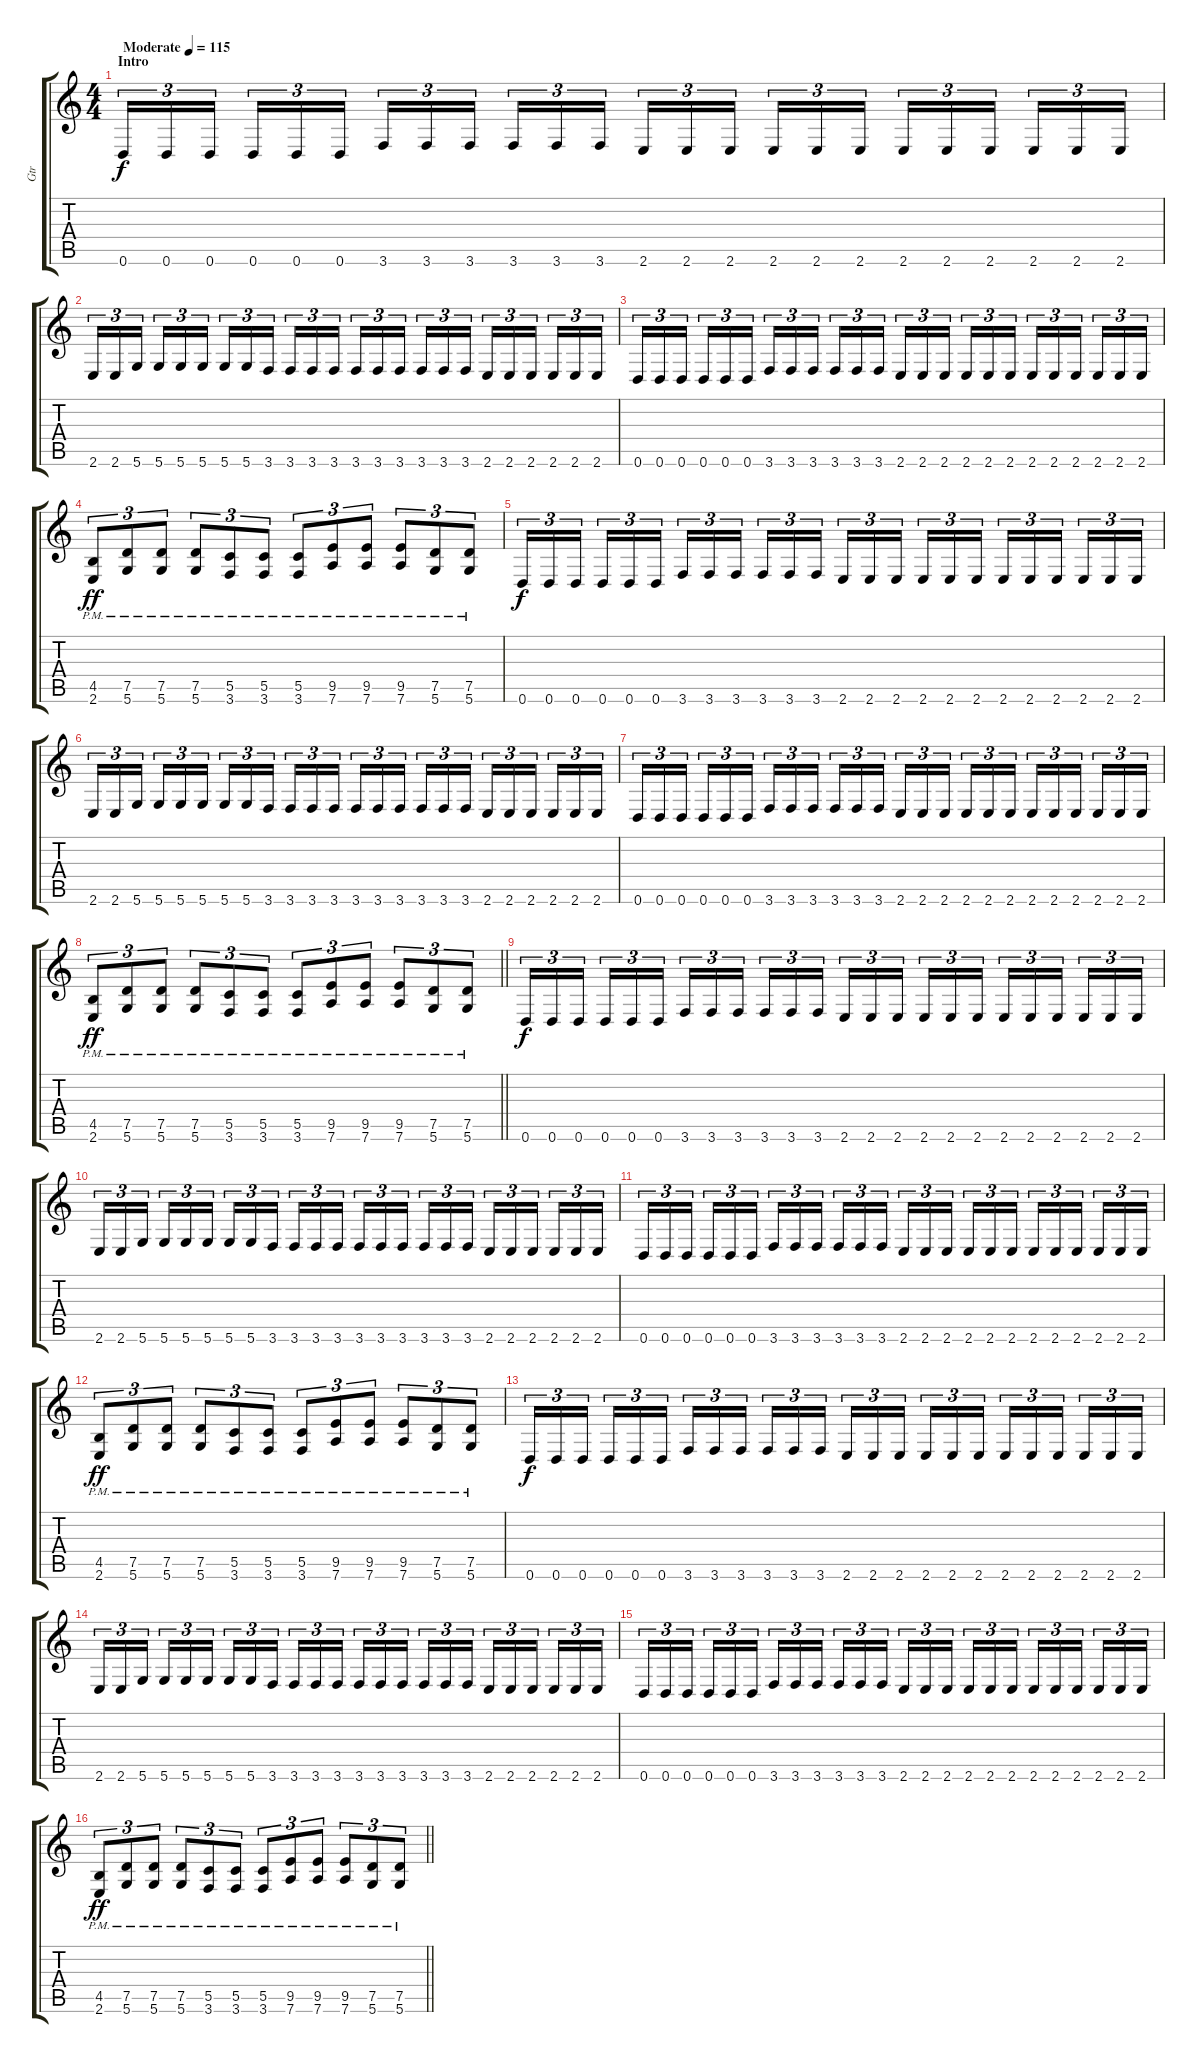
\track ("Gtr" "Gtr") {instrument overdrivenguitar}
\staff {score tabs}
\tuning (D4 A3 F3 C3 G2 D2) {hide}
\ts (4 4)
\section ("" "Intro")
\tempo (115 "Moderate")
\clef g2
\ks c
0.6.16{tu (3 2) dy f instrument overdrivenguitar} 0.6.16{tu (3 2)} 0.6.16{tu (3 2) beam splitsecondary} 0.6.16{tu (3 2)} 0.6.16{tu (3 2)} 0.6.16{tu (3 2)} 3.6.16{tu (3 2)} 3.6.16{tu (3 2)} 3.6.16{tu (3 2) beam splitsecondary} 3.6.16{tu (3 2)} 3.6.16{tu (3 2)} 3.6.16{tu (3 2)} 2.6.16{tu (3 2)} 2.6.16{tu (3 2)} 2.6.16{tu (3 2) beam splitsecondary} 2.6.16{tu (3 2)} 2.6.16{tu (3 2)} 2.6.16{tu (3 2)} 2.6.16{tu (3 2)} 2.6.16{tu (3 2)} 2.6.16{tu (3 2) beam splitsecondary} 2.6.16{tu (3 2)} 2.6.16{tu (3 2)} 2.6.16{tu (3 2)} |
2.6.16{tu (3 2)} 2.6.16{tu (3 2)} 5.6.16{tu (3 2) beam splitsecondary} 5.6.16{tu (3 2)} 5.6.16{tu (3 2)} 5.6.16{tu (3 2)} 5.6.16{tu (3 2)} 5.6.16{tu (3 2)} 3.6.16{tu (3 2) beam splitsecondary} 3.6.16{tu (3 2)} 3.6.16{tu (3 2)} 3.6.16{tu (3 2)} 3.6.16{tu (3 2)} 3.6.16{tu (3 2)} 3.6.16{tu (3 2) beam splitsecondary} 3.6.16{tu (3 2)} 3.6.16{tu (3 2)} 3.6.16{tu (3 2)} 2.6.16{tu (3 2)} 2.6.16{tu (3 2)} 2.6.16{tu (3 2) beam splitsecondary} 2.6.16{tu (3 2)} 2.6.16{tu (3 2)} 2.6.16{tu (3 2)} |
0.6.16{tu (3 2)} 0.6.16{tu (3 2)} 0.6.16{tu (3 2) beam splitsecondary} 0.6.16{tu (3 2)} 0.6.16{tu (3 2)} 0.6.16{tu (3 2)} 3.6.16{tu (3 2)} 3.6.16{tu (3 2)} 3.6.16{tu (3 2) beam splitsecondary} 3.6.16{tu (3 2)} 3.6.16{tu (3 2)} 3.6.16{tu (3 2)} 2.6.16{tu (3 2)} 2.6.16{tu (3 2)} 2.6.16{tu (3 2) beam splitsecondary} 2.6.16{tu (3 2)} 2.6.16{tu (3 2)} 2.6.16{tu (3 2)} 2.6.16{tu (3 2)} 2.6.16{tu (3 2)} 2.6.16{tu (3 2) beam splitsecondary} 2.6.16{tu (3 2)} 2.6.16{tu (3 2)} 2.6.16{tu (3 2)} |
(4.5{pm} 2.6{pm}).8{tu (3 2) dy ff} (7.5{pm} 5.6{pm}).8{tu (3 2)} (7.5{pm} 5.6{pm}).8{tu (3 2)} (7.5{pm} 5.6{pm}).8{tu (3 2)} (5.5{pm} 3.6{pm}).8{tu (3 2)} (5.5{pm} 3.6{pm}).8{tu (3 2)} (5.5{pm} 3.6{pm}).8{tu (3 2)} (9.5{pm} 7.6{pm}).8{tu (3 2)} (9.5{pm} 7.6{pm}).8{tu (3 2)} (9.5{pm} 7.6{pm}).8{tu (3 2)} (7.5{pm} 5.6{pm}).8{tu (3 2)} (7.5{pm} 5.6{pm}).8{tu (3 2)} |
0.6.16{tu (3 2) dy f} 0.6.16{tu (3 2)} 0.6.16{tu (3 2) beam splitsecondary} 0.6.16{tu (3 2)} 0.6.16{tu (3 2)} 0.6.16{tu (3 2)} 3.6.16{tu (3 2)} 3.6.16{tu (3 2)} 3.6.16{tu (3 2) beam splitsecondary} 3.6.16{tu (3 2)} 3.6.16{tu (3 2)} 3.6.16{tu (3 2)} 2.6.16{tu (3 2)} 2.6.16{tu (3 2)} 2.6.16{tu (3 2) beam splitsecondary} 2.6.16{tu (3 2)} 2.6.16{tu (3 2)} 2.6.16{tu (3 2)} 2.6.16{tu (3 2)} 2.6.16{tu (3 2)} 2.6.16{tu (3 2) beam splitsecondary} 2.6.16{tu (3 2)} 2.6.16{tu (3 2)} 2.6.16{tu (3 2)} |
2.6.16{tu (3 2)} 2.6.16{tu (3 2)} 5.6.16{tu (3 2) beam splitsecondary} 5.6.16{tu (3 2)} 5.6.16{tu (3 2)} 5.6.16{tu (3 2)} 5.6.16{tu (3 2)} 5.6.16{tu (3 2)} 3.6.16{tu (3 2) beam splitsecondary} 3.6.16{tu (3 2)} 3.6.16{tu (3 2)} 3.6.16{tu (3 2)} 3.6.16{tu (3 2)} 3.6.16{tu (3 2)} 3.6.16{tu (3 2) beam splitsecondary} 3.6.16{tu (3 2)} 3.6.16{tu (3 2)} 3.6.16{tu (3 2)} 2.6.16{tu (3 2)} 2.6.16{tu (3 2)} 2.6.16{tu (3 2) beam splitsecondary} 2.6.16{tu (3 2)} 2.6.16{tu (3 2)} 2.6.16{tu (3 2)} |
0.6.16{tu (3 2)} 0.6.16{tu (3 2)} 0.6.16{tu (3 2) beam splitsecondary} 0.6.16{tu (3 2)} 0.6.16{tu (3 2)} 0.6.16{tu (3 2)} 3.6.16{tu (3 2)} 3.6.16{tu (3 2)} 3.6.16{tu (3 2) beam splitsecondary} 3.6.16{tu (3 2)} 3.6.16{tu (3 2)} 3.6.16{tu (3 2)} 2.6.16{tu (3 2)} 2.6.16{tu (3 2)} 2.6.16{tu (3 2) beam splitsecondary} 2.6.16{tu (3 2)} 2.6.16{tu (3 2)} 2.6.16{tu (3 2)} 2.6.16{tu (3 2)} 2.6.16{tu (3 2)} 2.6.16{tu (3 2) beam splitsecondary} 2.6.16{tu (3 2)} 2.6.16{tu (3 2)} 2.6.16{tu (3 2)} |
\barLineRight lightlight
(4.5{pm} 2.6{pm}).8{tu (3 2) dy ff} (7.5{pm} 5.6{pm}).8{tu (3 2)} (7.5{pm} 5.6{pm}).8{tu (3 2)} (7.5{pm} 5.6{pm}).8{tu (3 2)} (5.5{pm} 3.6{pm}).8{tu (3 2)} (5.5{pm} 3.6{pm}).8{tu (3 2)} (5.5{pm} 3.6{pm}).8{tu (3 2)} (9.5{pm} 7.6{pm}).8{tu (3 2)} (9.5{pm} 7.6{pm}).8{tu (3 2)} (9.5{pm} 7.6{pm}).8{tu (3 2)} (7.5{pm} 5.6{pm}).8{tu (3 2)} (7.5{pm} 5.6{pm}).8{tu (3 2)} |
0.6.16{tu (3 2) dy f} 0.6.16{tu (3 2)} 0.6.16{tu (3 2) beam splitsecondary} 0.6.16{tu (3 2)} 0.6.16{tu (3 2)} 0.6.16{tu (3 2)} 3.6.16{tu (3 2)} 3.6.16{tu (3 2)} 3.6.16{tu (3 2) beam splitsecondary} 3.6.16{tu (3 2)} 3.6.16{tu (3 2)} 3.6.16{tu (3 2)} 2.6.16{tu (3 2)} 2.6.16{tu (3 2)} 2.6.16{tu (3 2) beam splitsecondary} 2.6.16{tu (3 2)} 2.6.16{tu (3 2)} 2.6.16{tu (3 2)} 2.6.16{tu (3 2)} 2.6.16{tu (3 2)} 2.6.16{tu (3 2) beam splitsecondary} 2.6.16{tu (3 2)} 2.6.16{tu (3 2)} 2.6.16{tu (3 2)} |
2.6.16{tu (3 2)} 2.6.16{tu (3 2)} 5.6.16{tu (3 2) beam splitsecondary} 5.6.16{tu (3 2)} 5.6.16{tu (3 2)} 5.6.16{tu (3 2)} 5.6.16{tu (3 2)} 5.6.16{tu (3 2)} 3.6.16{tu (3 2) beam splitsecondary} 3.6.16{tu (3 2)} 3.6.16{tu (3 2)} 3.6.16{tu (3 2)} 3.6.16{tu (3 2)} 3.6.16{tu (3 2)} 3.6.16{tu (3 2) beam splitsecondary} 3.6.16{tu (3 2)} 3.6.16{tu (3 2)} 3.6.16{tu (3 2)} 2.6.16{tu (3 2)} 2.6.16{tu (3 2)} 2.6.16{tu (3 2) beam splitsecondary} 2.6.16{tu (3 2)} 2.6.16{tu (3 2)} 2.6.16{tu (3 2)} |
0.6.16{tu (3 2)} 0.6.16{tu (3 2)} 0.6.16{tu (3 2) beam splitsecondary} 0.6.16{tu (3 2)} 0.6.16{tu (3 2)} 0.6.16{tu (3 2)} 3.6.16{tu (3 2)} 3.6.16{tu (3 2)} 3.6.16{tu (3 2) beam splitsecondary} 3.6.16{tu (3 2)} 3.6.16{tu (3 2)} 3.6.16{tu (3 2)} 2.6.16{tu (3 2)} 2.6.16{tu (3 2)} 2.6.16{tu (3 2) beam splitsecondary} 2.6.16{tu (3 2)} 2.6.16{tu (3 2)} 2.6.16{tu (3 2)} 2.6.16{tu (3 2)} 2.6.16{tu (3 2)} 2.6.16{tu (3 2) beam splitsecondary} 2.6.16{tu (3 2)} 2.6.16{tu (3 2)} 2.6.16{tu (3 2)} |
(4.5{pm} 2.6{pm}).8{tu (3 2) dy ff} (7.5{pm} 5.6{pm}).8{tu (3 2)} (7.5{pm} 5.6{pm}).8{tu (3 2)} (7.5{pm} 5.6{pm}).8{tu (3 2)} (5.5{pm} 3.6{pm}).8{tu (3 2)} (5.5{pm} 3.6{pm}).8{tu (3 2)} (5.5{pm} 3.6{pm}).8{tu (3 2)} (9.5{pm} 7.6{pm}).8{tu (3 2)} (9.5{pm} 7.6{pm}).8{tu (3 2)} (9.5{pm} 7.6{pm}).8{tu (3 2)} (7.5{pm} 5.6{pm}).8{tu (3 2)} (7.5{pm} 5.6{pm}).8{tu (3 2)} |
0.6.16{tu (3 2) dy f} 0.6.16{tu (3 2)} 0.6.16{tu (3 2) beam splitsecondary} 0.6.16{tu (3 2)} 0.6.16{tu (3 2)} 0.6.16{tu (3 2)} 3.6.16{tu (3 2)} 3.6.16{tu (3 2)} 3.6.16{tu (3 2) beam splitsecondary} 3.6.16{tu (3 2)} 3.6.16{tu (3 2)} 3.6.16{tu (3 2)} 2.6.16{tu (3 2)} 2.6.16{tu (3 2)} 2.6.16{tu (3 2) beam splitsecondary} 2.6.16{tu (3 2)} 2.6.16{tu (3 2)} 2.6.16{tu (3 2)} 2.6.16{tu (3 2)} 2.6.16{tu (3 2)} 2.6.16{tu (3 2) beam splitsecondary} 2.6.16{tu (3 2)} 2.6.16{tu (3 2)} 2.6.16{tu (3 2)} |
2.6.16{tu (3 2)} 2.6.16{tu (3 2)} 5.6.16{tu (3 2) beam splitsecondary} 5.6.16{tu (3 2)} 5.6.16{tu (3 2)} 5.6.16{tu (3 2)} 5.6.16{tu (3 2)} 5.6.16{tu (3 2)} 3.6.16{tu (3 2) beam splitsecondary} 3.6.16{tu (3 2)} 3.6.16{tu (3 2)} 3.6.16{tu (3 2)} 3.6.16{tu (3 2)} 3.6.16{tu (3 2)} 3.6.16{tu (3 2) beam splitsecondary} 3.6.16{tu (3 2)} 3.6.16{tu (3 2)} 3.6.16{tu (3 2)} 2.6.16{tu (3 2)} 2.6.16{tu (3 2)} 2.6.16{tu (3 2) beam splitsecondary} 2.6.16{tu (3 2)} 2.6.16{tu (3 2)} 2.6.16{tu (3 2)} |
0.6.16{tu (3 2)} 0.6.16{tu (3 2)} 0.6.16{tu (3 2) beam splitsecondary} 0.6.16{tu (3 2)} 0.6.16{tu (3 2)} 0.6.16{tu (3 2)} 3.6.16{tu (3 2)} 3.6.16{tu (3 2)} 3.6.16{tu (3 2) beam splitsecondary} 3.6.16{tu (3 2)} 3.6.16{tu (3 2)} 3.6.16{tu (3 2)} 2.6.16{tu (3 2)} 2.6.16{tu (3 2)} 2.6.16{tu (3 2) beam splitsecondary} 2.6.16{tu (3 2)} 2.6.16{tu (3 2)} 2.6.16{tu (3 2)} 2.6.16{tu (3 2)} 2.6.16{tu (3 2)} 2.6.16{tu (3 2) beam splitsecondary} 2.6.16{tu (3 2)} 2.6.16{tu (3 2)} 2.6.16{tu (3 2)} |
\barLineRight lightlight
(4.5{pm} 2.6{pm}).8{tu (3 2) dy ff} (7.5{pm} 5.6{pm}).8{tu (3 2)} (7.5{pm} 5.6{pm}).8{tu (3 2)} (7.5{pm} 5.6{pm}).8{tu (3 2)} (5.5{pm} 3.6{pm}).8{tu (3 2)} (5.5{pm} 3.6{pm}).8{tu (3 2)} (5.5{pm} 3.6{pm}).8{tu (3 2)} (9.5{pm} 7.6{pm}).8{tu (3 2)} (9.5{pm} 7.6{pm}).8{tu (3 2)} (9.5{pm} 7.6{pm}).8{tu (3 2)} (7.5{pm} 5.6{pm}).8{tu (3 2)} (7.5{pm} 5.6{pm}).8{tu (3 2)}
